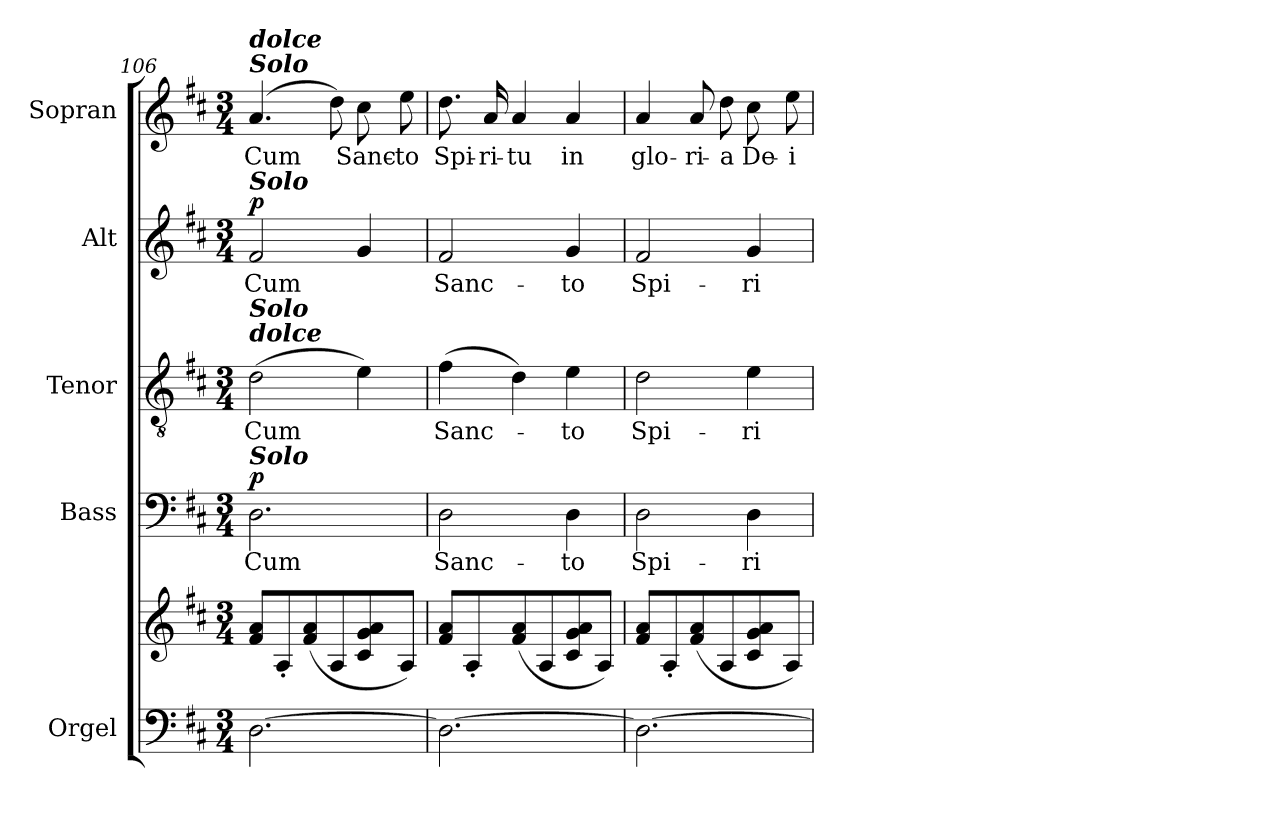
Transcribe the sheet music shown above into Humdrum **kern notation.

**kern	**kern	**kern	**text	**dynam	**kern	**text	**kern	**text	**dynam	**kern	**text
*part5	*part5	*part4	*part4	*part4	*part3	*part3	*part2	*part2	*part2	*part1	*part1
*staff6	*staff5	*staff4	*staff4	*staff4	*staff3	*staff3	*staff2	*staff2	*staff2	*staff1	*staff1
*I"Orgel	*	*I"Bass	*	*	*I"Tenor	*	*I"Alt	*	*	*I"Sopran	*
*I'Org.	*	*I'B.	*	*	*I'T.	*	*I'A.	*	*	*I'S.	*
*clefF4	*clefG2	*clefF4	*	*	*clefGv2	*	*clefG2	*	*	*clefG2	*
*k[f#c#]	*k[f#c#]	*k[f#c#]	*	*	*k[f#c#]	*	*k[f#c#]	*	*	*k[f#c#]	*
*D:	*D:	*D:	*	*	*D:	*	*D:	*	*	*D:	*
*M3/4	*M3/4	*M3/4	*	*	*M3/4	*	*M3/4	*	*	*M3/4	*
=106	=106	=106	=106	=106	=106	=106	=106	=106	=106	=106	=106
!	!	!	!	!	!	!	!	!	!	!LO:TX:a:Bi:t=Solo	!
!	!	!	!	!	!	!	!	!	!	!LO:TX:a:Bi:t=dolce	!
!	!	!	!	!	!	!	!LO:TX:a:Bi:t=Solo	!	!	!	!
!	!	!	!	!	!LO:TX:a:Bi:t=dolce	!	!	!	!	!	!
!	!	!	!	!	!LO:TX:a:Bi:t=Solo	!	!	!	!	!	!
!	!	!LO:TX:a:Bi:t=Solo	!	!	!	!	!	!	!	!	!
!	!	!	!LO:LY:b	!LO:DY:a	!	!LO:LY:b	!	!LO:LY:b	!LO:DY:a	!	!LO:LY:b
[2.D\	8f#/ 8a/L	2.D\	Cum	p	(>2d\	Cum	2f#/	Cum	p	(4.a/	Cum
.	8A'</	.	.	.	.	.	.	.	.	.	.
.	(<8f#/ 8a/	.	.	.	.	.	.	.	.	.	.
.	8A/	.	.	.	.	.	.	.	.	8dd\)	.
!	!	!	!	!	!	!	!	!	!	!	!LO:LY:b
.	8c#/ 8g/ 8a/	.	.	.	4e\)	.	4g/	.	.	8cc#\	Sanc-
!	!	!	!	!	!	!	!	!	!	!	!LO:LY:b
.	8A/J)	.	.	.	.	.	.	.	.	8ee\	-to
=107	=107	=107	=107	=107	=107	=107	=107	=107	=107	=107	=107
!	!	!	!LO:LY:b	!	!	!LO:LY:b	!	!LO:LY:b	!	!	!LO:LY:b
2.D\_	8f#/ 8a/L	2D\	Sanc-	.	(>4f#\	Sanc-	2f#/	Sanc-	.	8.dd\	Spi-
.	8A'</	.	.	.	.	.	.	.	.	.	.
!	!	!	!	!	!	!	!	!	!	!	!LO:LY:b
.	.	.	.	.	.	.	.	.	.	16a/	-ri-
!	!	!	!	!	!	!	!	!	!	!	!LO:LY:b
.	(<8f#/ 8a/	.	.	.	4d\)	.	.	.	.	4a/	-tu
.	8A/	.	.	.	.	.	.	.	.	.	.
!	!	!	!LO:LY:b	!	!	!LO:LY:b	!	!LO:LY:b	!	!	!LO:LY:b
.	8c#/ 8g/ 8a/	4D\	-to	.	4e\	-to	4g/	-to	.	4a/	in
.	8A/J)	.	.	.	.	.	.	.	.	.	.
=108	=108	=108	=108	=108	=108	=108	=108	=108	=108	=108	=108
!	!	!	!LO:LY:b	!	!	!LO:LY:b	!	!LO:LY:b	!	!	!LO:LY:b
2.D\_	8f#/ 8a/L	2D\	Spi-	.	2d\	Spi-	2f#/	Spi-	.	4a/	glo-
.	8A'</	.	.	.	.	.	.	.	.	.	.
!	!	!	!	!	!	!	!	!	!	!	!LO:LY:b
.	(<8f#/ 8a/	.	.	.	.	.	.	.	.	8a/	-ri-
!	!	!	!	!	!	!	!	!	!	!	!LO:LY:b
.	8A/	.	.	.	.	.	.	.	.	8dd\	-a
!	!	!	!LO:LY:b	!	!	!LO:LY:b	!	!LO:LY:b	!	!	!LO:LY:b
.	8c#/ 8g/ 8a/	4D\	-ri-	.	4e\	-ri-	4g/	-ri-	.	8cc#\	De-
!	!	!	!	!	!	!	!	!	!	!	!LO:LY:b
.	8A/J)	.	.	.	.	.	.	.	.	8ee\	-i
=	=	=	=	=	=	=	=	=	=	=	=
*-	*-	*-	*-	*-	*-	*-	*-	*-	*-	*-	*-
